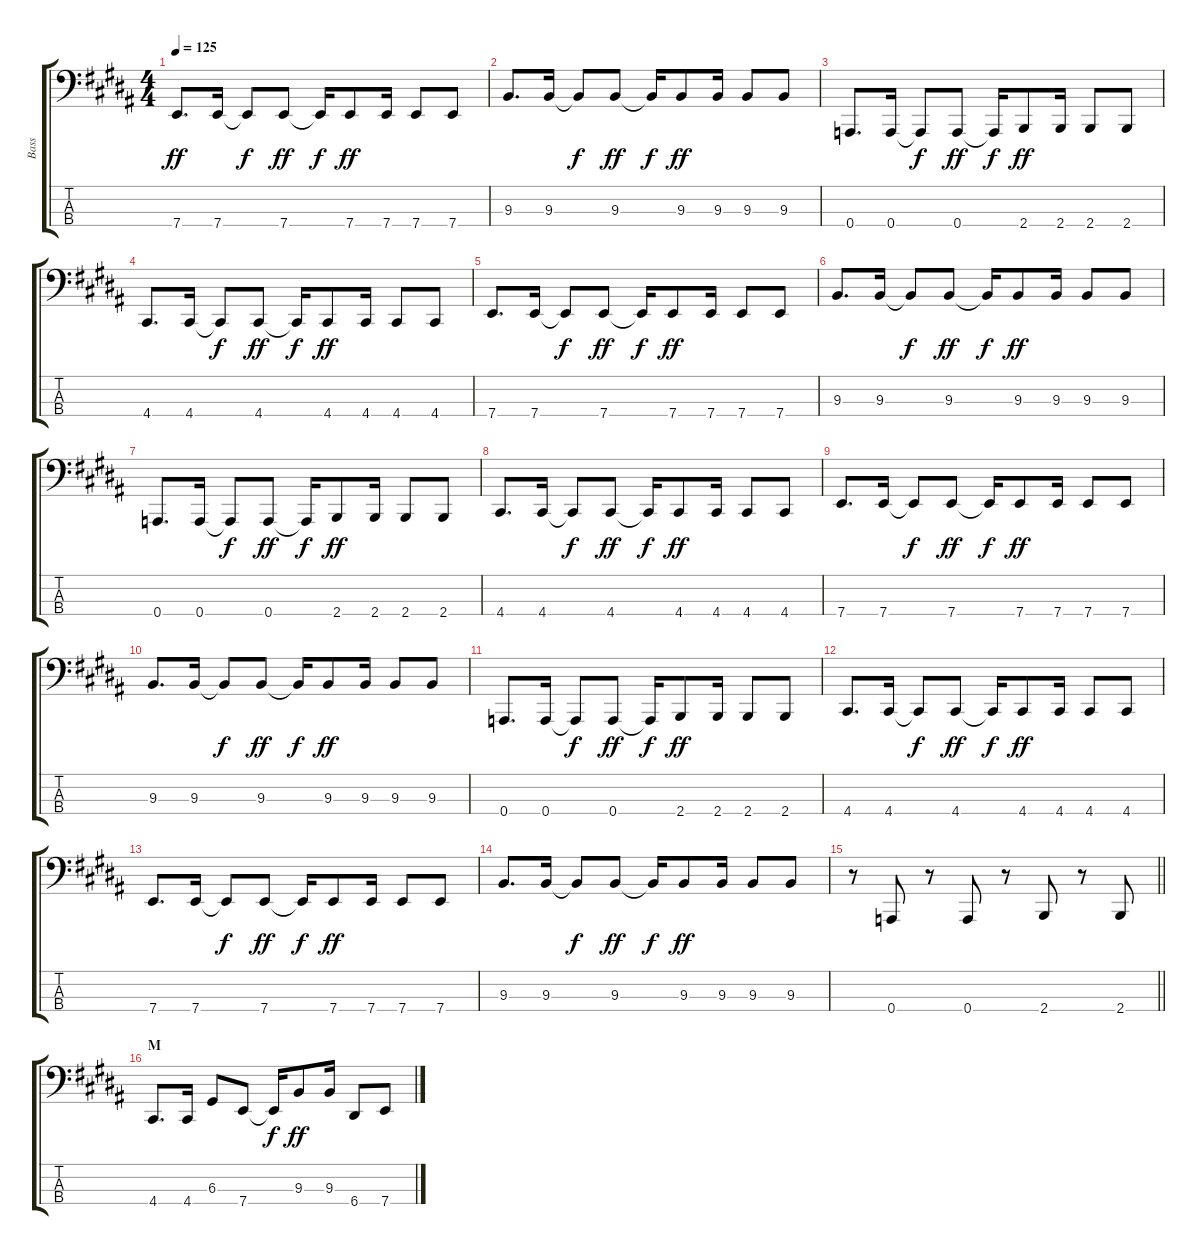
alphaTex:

\track ("Bass" "Bass") {instrument electricbasspick}
\staff {score tabs}
\tuning (C2 G1 D1 A0) {hide}
\ts (4 4)
\tempo 125
\clef f4
\ks b
7.4.8{d dy ff} 7.4.16 7.4{t}.8{dy f} 7.4.8{dy ff} 7.4{t}.16{dy f} 7.4.8{dy ff} 7.4.16 7.4.8 7.4.8 |
9.3.8{d} 9.3.16 9.3{t}.8{dy f} 9.3.8{dy ff} 9.3{t}.16{dy f} 9.3.8{dy ff} 9.3.16 9.3.8 9.3.8 |
0.4.8{d} 0.4.16 0.4{t}.8{dy f} 0.4.8{dy ff} 0.4{t}.16{dy f} 2.4.8{dy ff} 2.4.16 2.4.8 2.4.8 |
4.4.8{d} 4.4.16 4.4{t}.8{dy f} 4.4.8{dy ff} 4.4{t}.16{dy f} 4.4.8{dy ff} 4.4.16 4.4.8 4.4.8 |
7.4.8{d} 7.4.16 7.4{t}.8{dy f} 7.4.8{dy ff} 7.4{t}.16{dy f} 7.4.8{dy ff} 7.4.16 7.4.8 7.4.8 |
9.3.8{d} 9.3.16 9.3{t}.8{dy f} 9.3.8{dy ff} 9.3{t}.16{dy f} 9.3.8{dy ff} 9.3.16 9.3.8 9.3.8 |
0.4.8{d} 0.4.16 0.4{t}.8{dy f} 0.4.8{dy ff} 0.4{t}.16{dy f} 2.4.8{dy ff} 2.4.16 2.4.8 2.4.8 |
4.4.8{d} 4.4.16 4.4{t}.8{dy f} 4.4.8{dy ff} 4.4{t}.16{dy f} 4.4.8{dy ff} 4.4.16 4.4.8 4.4.8 |
7.4.8{d} 7.4.16 7.4{t}.8{dy f} 7.4.8{dy ff} 7.4{t}.16{dy f} 7.4.8{dy ff} 7.4.16 7.4.8 7.4.8 |
9.3.8{d} 9.3.16 9.3{t}.8{dy f} 9.3.8{dy ff} 9.3{t}.16{dy f} 9.3.8{dy ff} 9.3.16 9.3.8 9.3.8 |
0.4.8{d} 0.4.16 0.4{t}.8{dy f} 0.4.8{dy ff} 0.4{t}.16{dy f} 2.4.8{dy ff} 2.4.16 2.4.8 2.4.8 |
4.4.8{d} 4.4.16 4.4{t}.8{dy f} 4.4.8{dy ff} 4.4{t}.16{dy f} 4.4.8{dy ff} 4.4.16 4.4.8 4.4.8 |
7.4.8{d} 7.4.16 7.4{t}.8{dy f} 7.4.8{dy ff} 7.4{t}.16{dy f} 7.4.8{dy ff} 7.4.16 7.4.8 7.4.8 |
9.3.8{d} 9.3.16 9.3{t}.8{dy f} 9.3.8{dy ff} 9.3{t}.16{dy f} 9.3.8{dy ff} 9.3.16 9.3.8 9.3.8 |
\barLineRight lightlight
r.8 0.4.8 r.8 0.4.8 r.8 2.4.8 r.8 2.4.8 |
\section ("" "M")
4.4.8{d} 4.4.16 6.3.8 7.4.8 7.4{t}.16{dy f} 9.3.8{dy ff} 9.3.16 6.4.8 7.4.8
